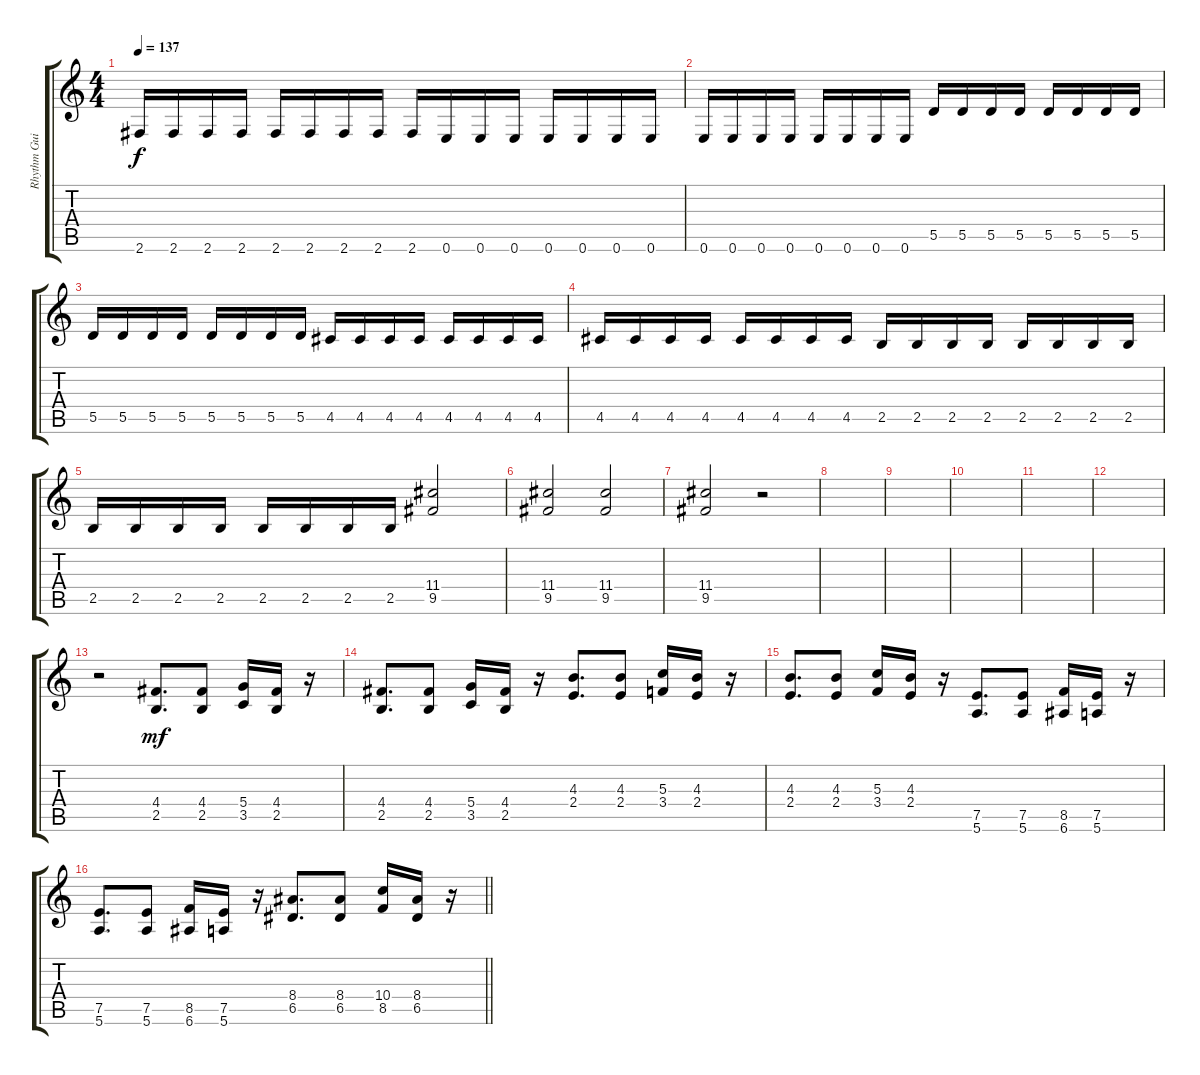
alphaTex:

\track ("Rhythm Guitar" "Rhythm Gui") {instrument overdrivenguitar}
\staff {score tabs}
\tuning (E4 B3 G3 D3 A2 E2) {hide}
\ts (4 4)
\tempo 137
\clef g2
\ks c
2.6.16{dy f} 2.6.16 2.6.16 2.6.16 2.6.16 2.6.16 2.6.16 2.6.16 2.6.16 0.6.16 0.6.16 0.6.16 0.6.16 0.6.16 0.6.16 0.6.16 |
0.6.16 0.6.16 0.6.16 0.6.16 0.6.16 0.6.16 0.6.16 0.6.16 5.5.16 5.5.16 5.5.16 5.5.16 5.5.16 5.5.16 5.5.16 5.5.16 |
5.5.16 5.5.16 5.5.16 5.5.16 5.5.16 5.5.16 5.5.16 5.5.16 4.5.16 4.5.16 4.5.16 4.5.16 4.5.16 4.5.16 4.5.16 4.5.16 |
4.5.16 4.5.16 4.5.16 4.5.16 4.5.16 4.5.16 4.5.16 4.5.16 2.5.16 2.5.16 2.5.16 2.5.16 2.5.16 2.5.16 2.5.16 2.5.16 |
2.5.16 2.5.16 2.5.16 2.5.16 2.5.16 2.5.16 2.5.16 2.5.16 (11.4 9.5).2 |
(11.4 9.5).2 (11.4 9.5).2 |
(11.4 9.5).2 r.2 |
|
|
|
|
|
r.2 (4.4 2.5).8{d dy mf} (4.4 2.5).8 (5.4 3.5).16 (4.4 2.5).16 r.16 |
(4.4 2.5).8{d} (4.4 2.5).8 (5.4 3.5).16 (4.4 2.5).16 r.16 (4.3 2.4).8{d} (4.3 2.4).8 (5.3 3.4).16 (4.3 2.4).16 r.16 |
(4.3 2.4).8{d} (4.3 2.4).8 (5.3 3.4).16 (4.3 2.4).16 r.16 (7.5 5.6).8{d} (7.5 5.6).8 (8.5 6.6).16 (7.5 5.6).16 r.16 |
\barLineRight lightlight
(7.5 5.6).8{d} (7.5 5.6).8 (8.5 6.6).16 (7.5 5.6).16 r.16 (8.4 6.5).8{d} (8.4 6.5).8 (10.4 8.5).16 (8.4 6.5).16 r.16
